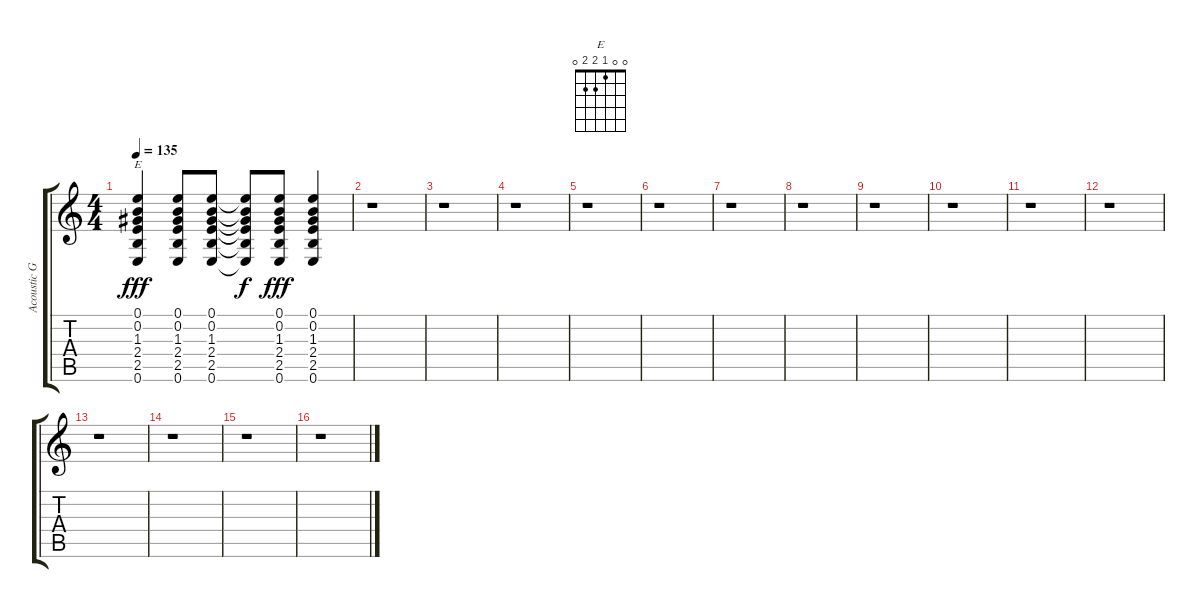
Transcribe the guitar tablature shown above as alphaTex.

\track ("Acoustic Guitar" "Acoustic G") {instrument acousticguitarsteel}
\staff {score tabs}
\tuning (E4 B3 G3 D3 A2 E2) {hide}
\chord ("E" 0 0 1 2 2 0)
\ts (4 4)
\tempo 135
\clef g2
\ks c
(0.1 0.2 1.3 2.4 2.5 0.6).4{ch "E" dy fff} (0.1 0.2 1.3 2.4 2.5 0.6).8 (0.1 0.2 1.3 2.4 2.5 0.6).8 (0.1{t} 0.2{t} 1.3{t} 2.4{t} 2.5{t} 0.6{t}).8{dy f} (0.1 0.2 1.3 2.4 2.5 0.6).8{dy fff} (0.1 0.2 1.3 2.4 2.5 0.6).4 |
r.1 |
r.1 |
r.1 |
r.1 |
r.1 |
r.1 |
r.1 |
r.1 |
r.1 |
r.1 |
r.1 |
r.1 |
r.1 |
r.1 |
r.1
